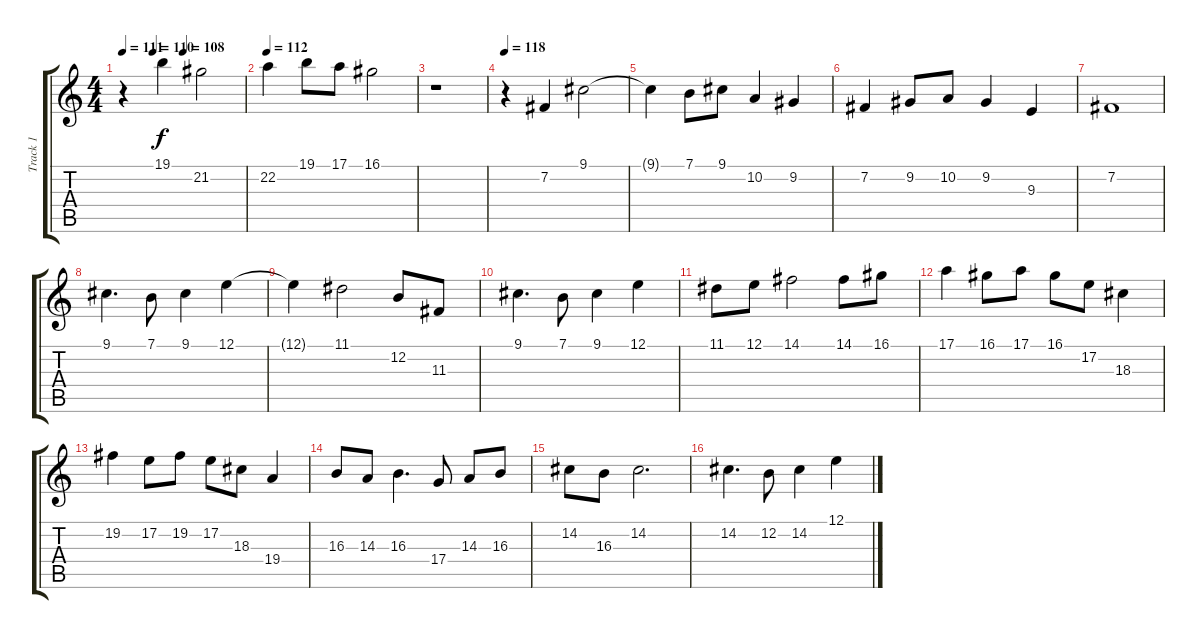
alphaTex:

\track ("Track 1" "Track 1") {instrument fx5brightness}
\staff {score tabs}
\tuning (E4 B3 G3 D3 A2 E2) {hide}
\ts (4 4)
\tempo 111
\tempo (110 0.25)
\tempo (108 0.5)
\clef g2
\ks c
r.4{dy f} 19.1.4 21.2.2 |
\tempo 112
22.2.4 19.1.8 17.1.8 16.1.2 |
r.1 |
\tempo 118
r.4 7.2.4 9.1.2 |
9.1{t}.4 7.1.8 9.1.8 10.2.4 9.2.4 |
7.2.4 9.2.8 10.2.8 9.2.4 9.3.4 |
7.2.1 |
9.1.4{d} 7.1.8 9.1.4 12.1.4 |
12.1{t}.4 11.1.2 12.2.8 11.3.8 |
9.1.4{d} 7.1.8 9.1.4 12.1.4 |
11.1.8 12.1.8 14.1.2 14.1.8 16.1.8 |
17.1.4 16.1.8 17.1.8 16.1.8 17.2.8 18.3.4 |
19.2.4 17.2.8 19.2.8 17.2.8 18.3.8 19.4.4 |
16.3.8 14.3.8 16.3.4{d} 17.4.8 14.3.8 16.3.8 |
14.2.8 16.3.8 14.2.2{d} |
14.2.4{d} 12.2.8 14.2.4 12.1.4
